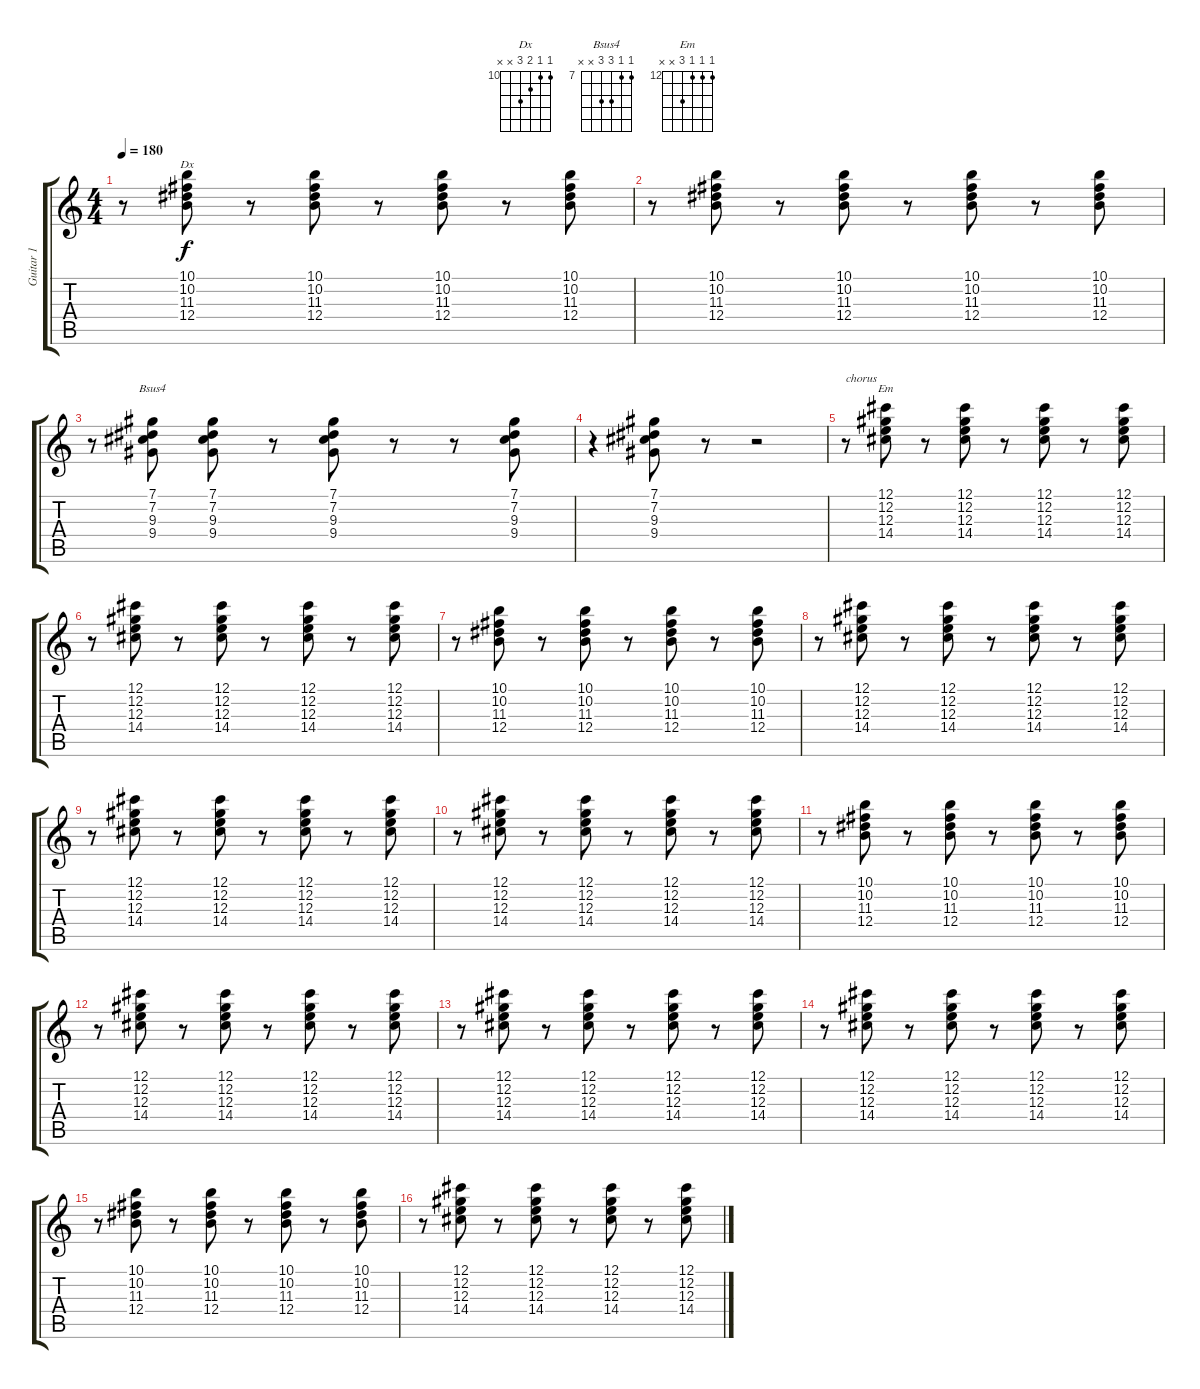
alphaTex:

\track ("Guitar 1" "Guitar 1") {instrument electricguitarclean}
\staff {score tabs}
\tuning (Db4 Ab3 E3 B2 Gb2 Db2) {hide}
\chord ("Dx" 10 10 11 12 x x) {firstfret 10}
\chord ("Bsus4" 7 7 9 9 x x) {firstfret 7}
\chord ("Em" 12 12 12 14 x x) {firstfret 12}
\ts (4 4)
\tempo 180
\clef g2
\ks c
r.8{dy f} (10.1 10.2 11.3 12.4).8{ch "Dx"} r.8 (10.1 10.2 11.3 12.4).8 r.8 (10.1 10.2 11.3 12.4).8 r.8 (10.1 10.2 11.3 12.4).8 |
r.8 (10.1 10.2 11.3 12.4).8 r.8 (10.1 10.2 11.3 12.4).8 r.8 (10.1 10.2 11.3 12.4).8 r.8 (10.1 10.2 11.3 12.4).8 |
r.8 (7.1 7.2 9.3 9.4).8{ch "Bsus4"} (7.1 7.2 9.3 9.4).8 r.8 (7.1 7.2 9.3 9.4).8 r.8 r.8 (7.1 7.2 9.3 9.4).8 |
r.4 (7.1 7.2 9.3 9.4).8 r.8 r.2 |
r.8{txt "chorus"} (12.1 12.2 12.3 14.4).8{ch "Em"} r.8 (12.1 12.2 12.3 14.4).8 r.8 (12.1 12.2 12.3 14.4).8 r.8 (12.1 12.2 12.3 14.4).8 |
r.8 (12.1 12.2 12.3 14.4).8 r.8 (12.1 12.2 12.3 14.4).8 r.8 (12.1 12.2 12.3 14.4).8 r.8 (12.1 12.2 12.3 14.4).8 |
r.8 (10.1 10.2 11.3 12.4).8 r.8 (10.1 10.2 11.3 12.4).8 r.8 (10.1 10.2 11.3 12.4).8 r.8 (10.1 10.2 11.3 12.4).8 |
r.8 (12.1 12.2 12.3 14.4).8 r.8 (12.1 12.2 12.3 14.4).8 r.8 (12.1 12.2 12.3 14.4).8 r.8 (12.1 12.2 12.3 14.4).8 |
r.8 (12.1 12.2 12.3 14.4).8 r.8 (12.1 12.2 12.3 14.4).8 r.8 (12.1 12.2 12.3 14.4).8 r.8 (12.1 12.2 12.3 14.4).8 |
r.8 (12.1 12.2 12.3 14.4).8 r.8 (12.1 12.2 12.3 14.4).8 r.8 (12.1 12.2 12.3 14.4).8 r.8 (12.1 12.2 12.3 14.4).8 |
r.8 (10.1 10.2 11.3 12.4).8 r.8 (10.1 10.2 11.3 12.4).8 r.8 (10.1 10.2 11.3 12.4).8 r.8 (10.1 10.2 11.3 12.4).8 |
r.8 (12.1 12.2 12.3 14.4).8 r.8 (12.1 12.2 12.3 14.4).8 r.8 (12.1 12.2 12.3 14.4).8 r.8 (12.1 12.2 12.3 14.4).8 |
r.8 (12.1 12.2 12.3 14.4).8 r.8 (12.1 12.2 12.3 14.4).8 r.8 (12.1 12.2 12.3 14.4).8 r.8 (12.1 12.2 12.3 14.4).8 |
r.8 (12.1 12.2 12.3 14.4).8 r.8 (12.1 12.2 12.3 14.4).8 r.8 (12.1 12.2 12.3 14.4).8 r.8 (12.1 12.2 12.3 14.4).8 |
r.8 (10.1 10.2 11.3 12.4).8 r.8 (10.1 10.2 11.3 12.4).8 r.8 (10.1 10.2 11.3 12.4).8 r.8 (10.1 10.2 11.3 12.4).8 |
r.8 (12.1 12.2 12.3 14.4).8 r.8 (12.1 12.2 12.3 14.4).8 r.8 (12.1 12.2 12.3 14.4).8 r.8 (12.1 12.2 12.3 14.4).8
